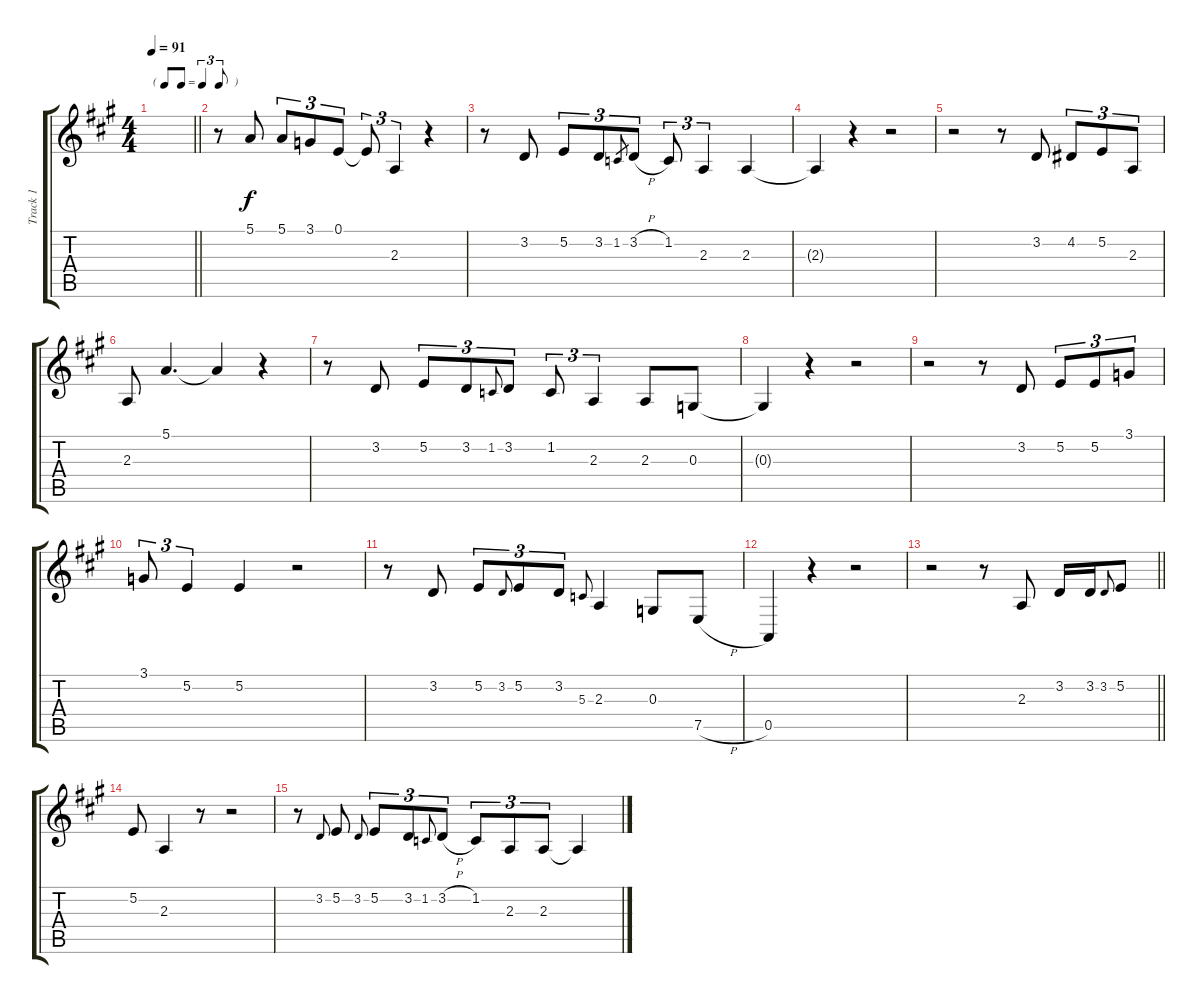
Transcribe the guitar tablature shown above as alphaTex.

\track ("Track 1" "Track 1") {instrument altosax}
\staff {score tabs}
\tuning (E4 B3 G3 D3 A2 E2) {hide}
\ts (4 4)
\tf triplet8th
\tempo 91
\clef g2
\barLineRight lightlight
\ks a
|
r.8 5.1.8 5.1.8{tu (3 2)} 3.1.8{tu (3 2)} 0.1.8{tu (3 2)} 0.1{t}.8{tu (3 2)} 2.3.4{tu (3 2)} r.4 |
r.8 3.2.8 5.2.8{tu (3 2)} 3.2.8{tu (3 2)} 1.2.8{gr} 3.2{h}.8{tu (3 2)} 1.2.8{tu (3 2)} 2.3.4{tu (3 2)} 2.3.4 |
2.3{t}.4 r.4 r.2 |
r.2 r.8 3.2.8 4.2.8{tu (3 2)} 5.2.8{tu (3 2)} 2.3.8{tu (3 2)} |
2.3.8 5.1.4{d} 5.1{t}.4 r.4 |
r.8 3.2.8 5.2.8{tu (3 2)} 3.2.8{tu (3 2)} 1.2.8{gr onbeat} 3.2.8{tu (3 2)} 1.2.8{tu (3 2)} 2.3.4{tu (3 2)} 2.3.8 0.3.8 |
0.3{t}.4 r.4 r.2 |
r.2 r.8 3.2.8 5.2.8{tu (3 2)} 5.2.8{tu (3 2)} 3.1.8{tu (3 2)} |
3.1.8{tu (3 2)} 5.2.4{tu (3 2)} 5.2.4 r.2 |
r.8 3.2.8 5.2.8{tu (3 2)} 3.2.8{gr onbeat} 5.2.8{tu (3 2)} 3.2.8{tu (3 2)} 5.3.8{gr onbeat} 2.3.4 0.3.8 7.5{h}.8 |
0.5.4 r.4 r.2 |
\barLineRight lightlight
r.2 r.8 2.3.8 3.2.16 3.2.16 3.2.8{gr onbeat} 5.2.8 |
5.2.8 2.3.4 r.8 r.2 |
r.8 3.2.8{gr onbeat} 5.2.8 3.2.8{gr onbeat} 5.2.8{tu (3 2)} 3.2.8{tu (3 2)} 1.2.8{gr onbeat} 3.2{h}.8{tu (3 2)} 1.2.8{tu (3 2)} 2.3.8{tu (3 2)} 2.3.8{tu (3 2)} 2.3{t}.4
